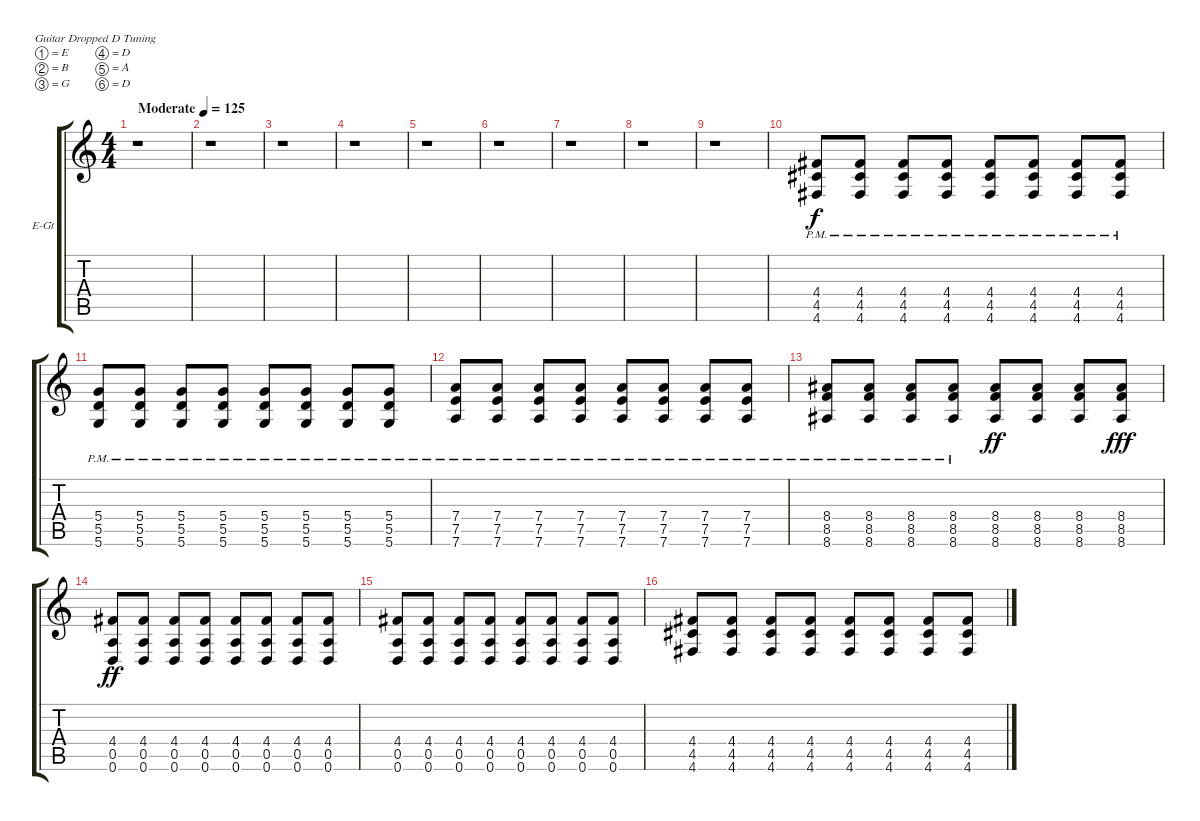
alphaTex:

\bracketExtendMode groupsimilarinstruments
\firstSystemTrackNameOrientation horizontal
\otherSystemsTrackNameOrientation horizontal
\track ("Alex Gaskarth" "E-Gt") {instrument distortionguitar}
\staff {score tabs}
\tuning (E4 B3 G3 D3 A2 D2)
\ts (4 4)
\beaming (8 2 2 2 2)
\tempo (125 "Moderate")
\clef g2
\ks c
r.1{dy f instrument distortionguitar} |
r.1 |
r.1 |
r.1 |
r.1 |
r.1 |
r.1 |
r.1 |
r.1 |
(4.4{pm} 4.5{pm} 4.6{pm}).8 (4.4{pm} 4.5{pm} 4.6{pm}).8 (4.4{pm} 4.5{pm} 4.6{pm}).8 (4.4{pm} 4.5{pm} 4.6{pm}).8 (4.4{pm} 4.5{pm} 4.6{pm}).8 (4.4{pm} 4.5{pm} 4.6{pm}).8 (4.4{pm} 4.5{pm} 4.6{pm}).8 (4.4{pm} 4.5{pm} 4.6{pm}).8 |
(5.4{pm} 5.5{pm} 5.6{pm}).8 (5.4{pm} 5.5{pm} 5.6{pm}).8 (5.4{pm} 5.5{pm} 5.6{pm}).8 (5.4{pm} 5.5{pm} 5.6{pm}).8 (5.4{pm} 5.5{pm} 5.6{pm}).8 (5.4{pm} 5.5{pm} 5.6{pm}).8 (5.4{pm} 5.5{pm} 5.6{pm}).8 (5.4{pm} 5.5{pm} 5.6{pm}).8 |
(7.4{pm} 7.5{pm} 7.6{pm}).8 (7.4{pm} 7.5{pm} 7.6{pm}).8 (7.4{pm} 7.5{pm} 7.6{pm}).8 (7.4{pm} 7.5{pm} 7.6{pm}).8 (7.4{pm} 7.5{pm} 7.6{pm}).8 (7.4{pm} 7.5{pm} 7.6{pm}).8 (7.4{pm} 7.5{pm} 7.6{pm}).8 (7.4{pm} 7.5{pm} 7.6{pm}).8 |
(8.4{pm} 8.5{pm} 8.6{pm}).8 (8.4{pm} 8.5{pm} 8.6{pm}).8 (8.4{pm} 8.5{pm} 8.6{pm}).8 (8.4{pm} 8.5{pm} 8.6{pm}).8 (8.4 8.5 8.6).8{dy ff} (8.4 8.5 8.6).8 (8.4 8.5 8.6).8 (8.4 8.5 8.6).8{dy fff} |
(4.4 0.5 0.6).8{dy ff} (4.4 0.5 0.6).8 (4.4 0.5 0.6).8 (4.4 0.5 0.6).8 (4.4 0.5 0.6).8 (4.4 0.5 0.6).8 (4.4 0.5 0.6).8 (4.4 0.5 0.6).8 |
(4.4 0.5 0.6).8 (4.4 0.5 0.6).8 (4.4 0.5 0.6).8 (4.4 0.5 0.6).8 (4.4 0.5 0.6).8 (4.4 0.5 0.6).8 (4.4 0.5 0.6).8 (4.4 0.5 0.6).8 |
(4.4 4.5 4.6).8 (4.4 4.5 4.6).8 (4.4 4.5 4.6).8 (4.4 4.5 4.6).8 (4.4 4.5 4.6).8 (4.4 4.5 4.6).8 (4.4 4.5 4.6).8 (4.4 4.5 4.6).8
